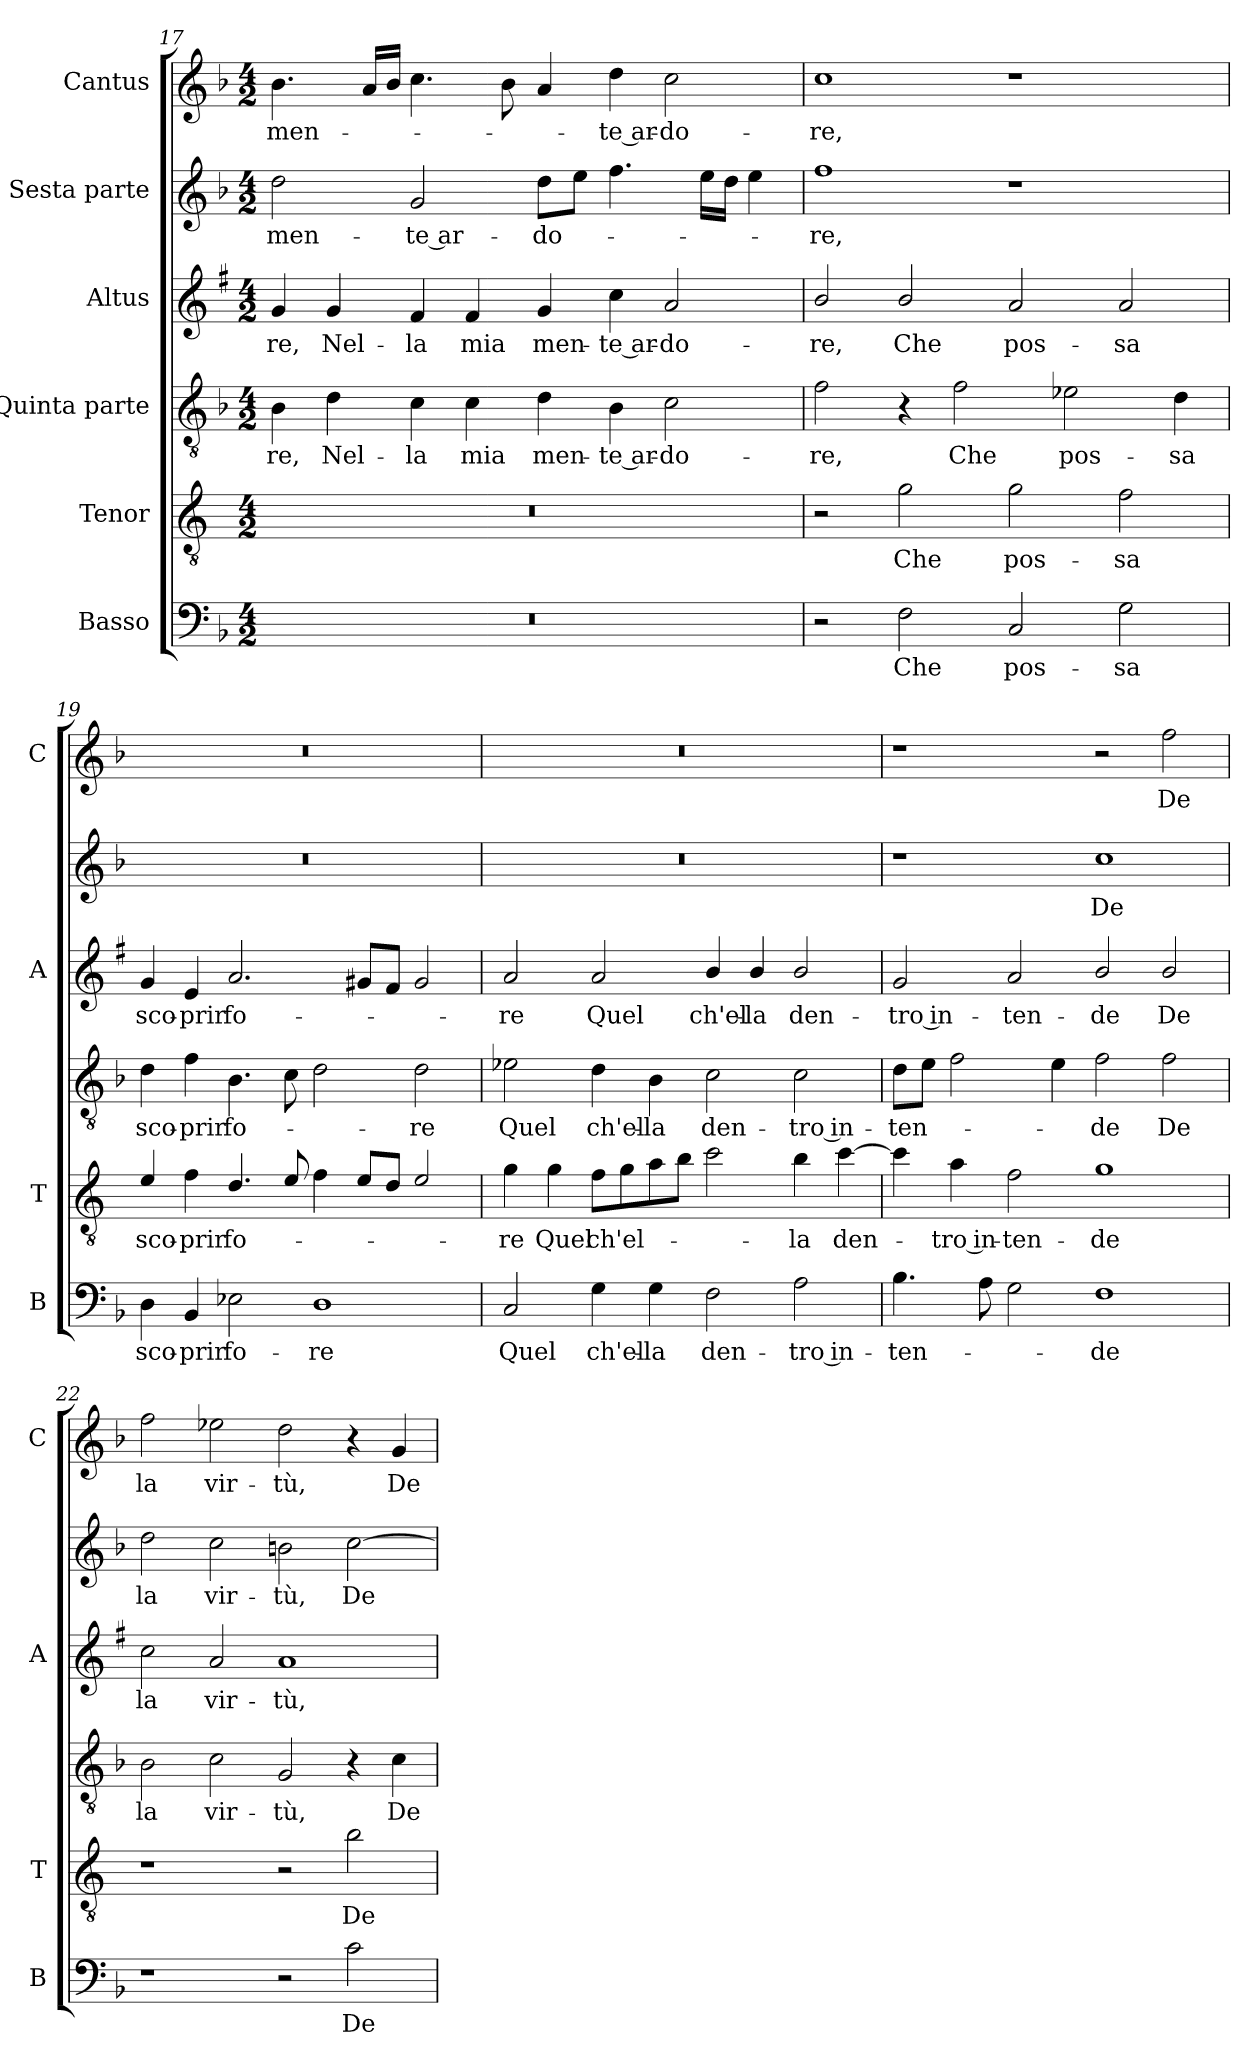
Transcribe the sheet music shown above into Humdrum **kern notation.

**kern	**text	**kern	**text	**kern	**text	**kern	**text	**kern	**text	**kern	**text
*part6	*part6	*part5	*part5	*part4	*part4	*part3	*part3	*part2	*part2	*part1	*part1
*staff6	*staff6	*staff5	*staff5	*staff4	*staff4	*staff3	*staff3	*staff2	*staff2	*staff1	*staff1
*I"Basso	*	*I"Tenor	*	*I"Quinta parte	*	*I"Altus	*	*I"Sesta parte	*	*I"Cantus	*
*I'B	*	*I'T	*	*	*	*I'A	*	*	*	*I'C	*
!!LO:LB:g=z
*clefF4	*	*clefGv2	*	*clefGv2	*	*clefG2	*	*clefG2	*	*clefG2	*
*	*	*ITrd4c7	*	*	*	*ITrd1c2	*	*	*	*	*
*k[b-]	*	*k[b-]	*	*k[b-]	*	*k[b-]	*	*k[b-]	*	*k[b-]	*
*F:	*	*F:	*	*F:	*	*F:	*	*F:	*	*F:	*
*M4/2	*	*M4/2	*	*M4/2	*	*M4/2	*	*M4/2	*	*M4/2	*
=17	=17	=17	=17	=17	=17	=17	=17	=17	=17	=17	=17
!	!	!	!	!	!LO:LY:b	!	!LO:LY:b	!	!LO:LY:b	!	!LO:LY:b
0r	.	0r	.	4B-\	-re,	4f/	-re,	2dd\	men-	4.b-\	men-
!	!	!	!	!	!LO:LY:b	!	!LO:LY:b	!	!	!	!
.	.	.	.	4d\	Nel-	4f/	Nel-	.	.	.	.
.	.	.	.	.	.	.	.	.	.	16a/LL	.
.	.	.	.	.	.	.	.	.	.	16b-/JJ	.
!	!	!	!	!	!LO:LY:b	!	!LO:LY:b	!	!LO:LY:b	!	!
.	.	.	.	4c\	-la	4e/	-la	2g/	-te ar-	4.cc\	.
!	!	!	!	!	!LO:LY:b	!	!LO:LY:b	!	!	!	!
.	.	.	.	4c\	mia	4e/	mia	.	.	.	.
.	.	.	.	.	.	.	.	.	.	8b-\	.
!	!	!	!	!	!LO:LY:b	!	!LO:LY:b	!	!LO:LY:b	!	!
.	.	.	.	4d\	men-	4f/	men-	8dd\L	-do-	4a/	.
.	.	.	.	.	.	.	.	8ee\J	.	.	.
!	!	!	!	!	!LO:LY:b	!	!LO:LY:b	!	!	!	!LO:LY:b
.	.	.	.	4B-\	-te ar-	4b-\	-te ar-	4.ff\	.	4dd\	-te ar-
!	!	!	!	!	!LO:LY:b	!	!LO:LY:b	!	!	!	!LO:LY:b
.	.	.	.	2c\	-do-	2g/	-do-	.	.	2cc\	-do-
.	.	.	.	.	.	.	.	16ee\LL	.	.	.
.	.	.	.	.	.	.	.	16dd\JJ	.	.	.
.	.	.	.	.	.	.	.	4ee\	.	.	.
=18	=18	=18	=18	=18	=18	=18	=18	=18	=18	=18	=18
!	!	!	!	!	!LO:LY:b	!	!LO:LY:b	!	!LO:LY:b	!	!LO:LY:b
2r	.	2r	.	2f\	-re,	2a/	-re,	1ff	-re,	1cc	-re,
!	!LO:LY:b	!	!LO:LY:b	!	!	!	!LO:LY:b	!	!	!	!
2F\	Che	2c\	Che	4r	.	2a/	Che	.	.	.	.
!	!	!	!	!	!LO:LY:b	!	!	!	!	!	!
.	.	.	.	2f\	Che	.	.	.	.	.	.
!	!LO:LY:b	!	!LO:LY:b	!	!	!	!LO:LY:b	!	!	!	!
2C/	pos-	2c\	pos-	.	.	2g/	pos-	1r	.	1r	.
!	!	!	!	!	!LO:LY:b	!	!	!	!	!	!
.	.	.	.	2e-X\	pos-	.	.	.	.	.	.
!	!LO:LY:b	!	!LO:LY:b	!	!	!	!LO:LY:b	!	!	!	!
2G\	-sa	2B-\	-sa	.	.	2g/	-sa	.	.	.	.
!	!	!	!	!	!LO:LY:b	!	!	!	!	!	!
.	.	.	.	4d\	-sa	.	.	.	.	.	.
=19	=19	=19	=19	=19	=19	=19	=19	=19	=19	=19	=19
!	!LO:LY:b	!	!LO:LY:b	!	!LO:LY:b	!	!LO:LY:b	!	!	!	!
4D\	sco-	4A/	sco-	4d\	sco-	4f/	sco-	0r	.	0r	.
!	!LO:LY:b	!	!LO:LY:b	!	!LO:LY:b	!	!LO:LY:b	!	!	!	!
4BB-/	-prir	4B-\	-prir	4f\	-prir	4d/	-prir	.	.	.	.
!	!LO:LY:b	!	!LO:LY:b	!	!LO:LY:b	!	!LO:LY:b	!	!	!	!
2E-X\	fo-	4.G/	fo-	4.B-\	fo-	2.g/	fo-	.	.	.	.
.	.	8A/	.	8c\	.	.	.	.	.	.	.
!	!LO:LY:b	!	!	!	!	!	!	!	!	!	!
1D	-re	4B-\	.	2d\	.	.	.	.	.	.	.
.	.	8A/L	.	.	.	8f#X/L	.	.	.	.	.
.	.	8G/J	.	.	.	8e/J	.	.	.	.	.
!	!	!	!	!	!LO:LY:b	!	!	!	!	!	!
.	.	2A/	.	2d\	-re	2f#/	.	.	.	.	.
=20	=20	=20	=20	=20	=20	=20	=20	=20	=20	=20	=20
!	!LO:LY:b	!	!LO:LY:b	!	!LO:LY:b	!	!LO:LY:b	!	!	!	!
2C/	Quel	4c\	-re	2e-X\	Quel	2g/	-re	0r	.	0r	.
!	!	!	!LO:LY:b	!	!	!	!	!	!	!	!
.	.	4c\	Quel	.	.	.	.	.	.	.	.
!	!LO:LY:b	!	!LO:LY:b	!	!LO:LY:b	!	!LO:LY:b	!	!	!	!
4G\	ch'el-	8B-\L	ch'el-	4d\	ch'el-	2g/	Quel	.	.	.	.
.	.	8c\	.	.	.	.	.	.	.	.	.
!	!LO:LY:b	!	!	!	!LO:LY:b	!	!	!	!	!	!
4G\	-la	8d\	.	4B-\	-la	.	.	.	.	.	.
.	.	8e\J	.	.	.	.	.	.	.	.	.
!	!LO:LY:b	!	!	!	!LO:LY:b	!	!LO:LY:b	!	!	!	!
2F\	den-	2f\	.	2c\	den-	4a/	ch'el-	.	.	.	.
!	!	!	!	!	!	!	!LO:LY:b	!	!	!	!
.	.	.	.	.	.	4a/	-la	.	.	.	.
!	!LO:LY:b	!	!LO:LY:b	!	!LO:LY:b	!	!LO:LY:b	!	!	!	!
2A\	-tro in-	4e\	-la	2c\	-tro in-	2a/	den-	.	.	.	.
!	!	!	!LO:LY:b	!	!	!	!	!	!	!	!
.	.	[4f\	den-	.	.	.	.	.	.	.	.
!!LO:PB:g=z
=21	=21	=21	=21	=21	=21	=21	=21	=21	=21	=21	=21
!	!LO:LY:b	!	!	!	!LO:LY:b	!	!LO:LY:b	!	!	!	!
4.B-\	-ten-	4f\]	.	8d\L	-ten-	2f/	-tro in-	1r	.	1r	.
.	.	.	.	8e\J	.	.	.	.	.	.	.
!	!	!	!LO:LY:b	!	!	!	!	!	!	!	!
.	.	4d\	-tro in-	2f\	.	.	.	.	.	.	.
8A\	.	.	.	.	.	.	.	.	.	.	.
!	!	!	!LO:LY:b	!	!	!	!LO:LY:b	!	!	!	!
2G\	.	2B-\	-ten-	.	.	2g/	-ten-	.	.	.	.
.	.	.	.	4e\	.	.	.	.	.	.	.
!	!LO:LY:b	!	!LO:LY:b	!	!LO:LY:b	!	!LO:LY:b	!	!LO:LY:b	!	!
1F	-de	1c	-de	2f\	-de	2a/	-de	1cc	De	2r	.
!	!	!	!	!	!LO:LY:b	!	!LO:LY:b	!	!	!	!LO:LY:b
.	.	.	.	2f\	De	2a/	De	.	.	2ff\	De
=22	=22	=22	=22	=22	=22	=22	=22	=22	=22	=22	=22
!	!	!	!	!	!LO:LY:b	!	!LO:LY:b	!	!LO:LY:b	!	!LO:LY:b
1r	.	1r	.	2B-\	la	2b-\	la	2dd\	la	2ff\	la
!	!	!	!	!	!LO:LY:b	!	!LO:LY:b	!	!LO:LY:b	!	!LO:LY:b
.	.	.	.	2c\	vir-	2g/	vir-	2cc\	vir-	2ee-X\	vir-
!	!	!	!	!	!LO:LY:b	!	!LO:LY:b	!	!LO:LY:b	!	!LO:LY:b
2r	.	2r	.	2G/	-tù,	1g	-tù,	2bn\	-tù,	2dd\	-tù,
!	!LO:LY:b	!	!LO:LY:b	!	!	!	!	!	!LO:LY:b	!	!
2c\	De	2e\	De	4r	.	.	.	[2cc\	De	4r	.
!	!	!	!	!	!LO:LY:b	!	!	!	!	!	!LO:LY:b
.	.	.	.	4c\	De	.	.	.	.	4g/	De
=	=	=	=	=	=	=	=	=	=	=	=
*-	*-	*-	*-	*-	*-	*-	*-	*-	*-	*-	*-
